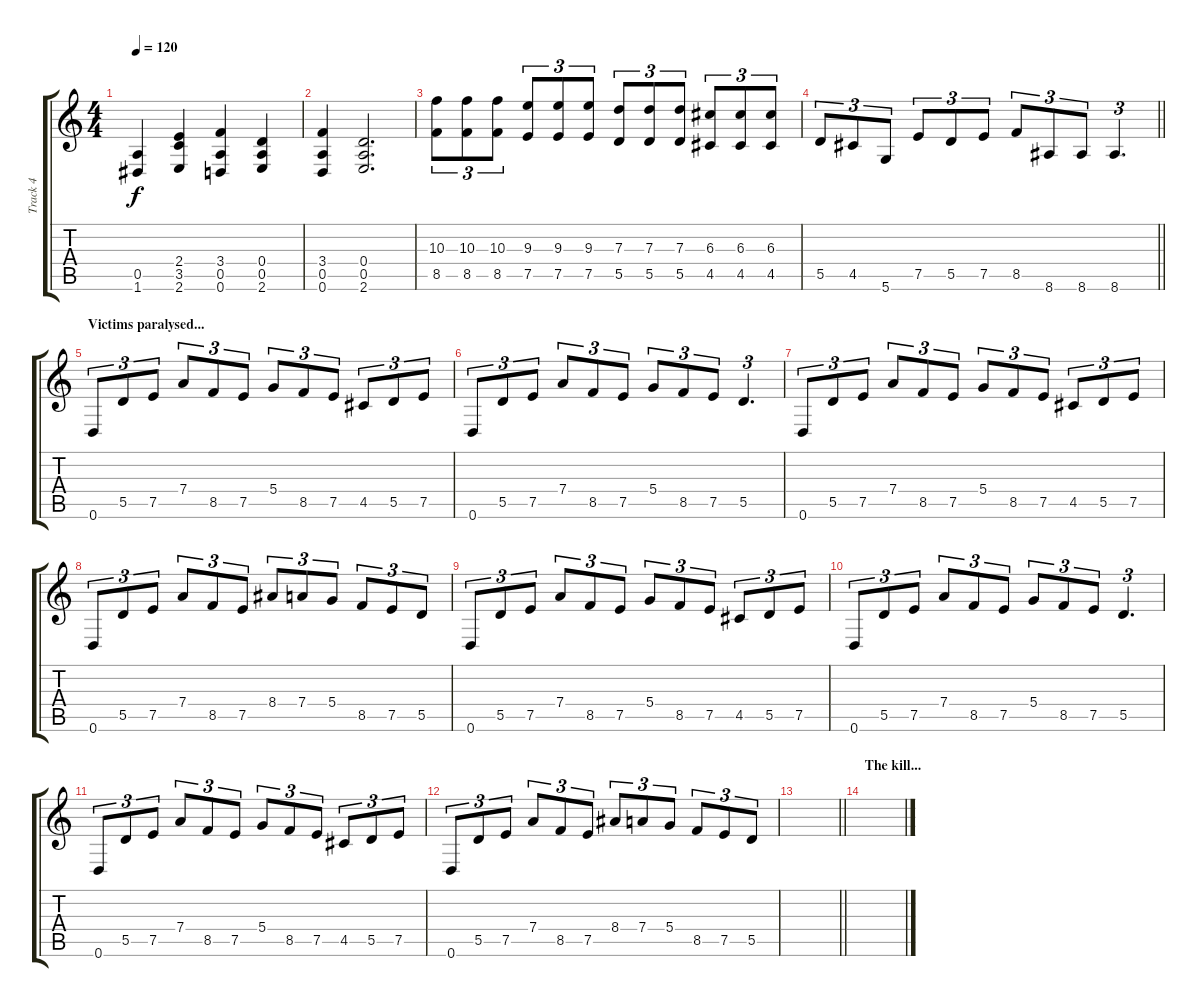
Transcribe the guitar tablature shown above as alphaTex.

\track ("Track 4" "Track 4") {instrument distortionguitar}
\staff {score tabs}
\tuning (E4 B3 G3 D3 A2 D2) {hide}
\ts (4 4)
\tempo 120
\clef g2
\ks c
(0.5 1.6).4{dy f} (2.4 3.5 2.6).4 (3.4 0.5 0.6).4 (0.4 0.5 2.6).4 |
(3.4 0.5 0.6).4 (0.4 0.5 2.6).2{d} |
(10.3 8.5).8{tu (3 2)} (10.3 8.5).8{tu (3 2)} (10.3 8.5).8{tu (3 2)} (9.3 7.5).8{tu (3 2)} (9.3 7.5).8{tu (3 2)} (9.3 7.5).8{tu (3 2)} (7.3 5.5).8{tu (3 2)} (7.3 5.5).8{tu (3 2)} (7.3 5.5).8{tu (3 2)} (6.3 4.5).8{tu (3 2)} (6.3 4.5).8{tu (3 2)} (6.3 4.5).8{tu (3 2)} |
\barLineRight lightlight
5.5.8{tu (3 2)} 4.5.8{tu (3 2)} 5.6.8{tu (3 2)} 7.5.8{tu (3 2)} 5.5.8{tu (3 2)} 7.5.8{tu (3 2)} 8.5.8{tu (3 2)} 8.6.8{tu (3 2)} 8.6.8{tu (3 2)} 8.6.4{d tu (3 2)} |
\section ("" "Victims paralysed...")
0.6.8{tu (3 2)} 5.5.8{tu (3 2)} 7.5.8{tu (3 2)} 7.4.8{tu (3 2)} 8.5.8{tu (3 2)} 7.5.8{tu (3 2)} 5.4.8{tu (3 2)} 8.5.8{tu (3 2)} 7.5.8{tu (3 2)} 4.5.8{tu (3 2)} 5.5.8{tu (3 2)} 7.5.8{tu (3 2)} |
0.6.8{tu (3 2)} 5.5.8{tu (3 2)} 7.5.8{tu (3 2)} 7.4.8{tu (3 2)} 8.5.8{tu (3 2)} 7.5.8{tu (3 2)} 5.4.8{tu (3 2)} 8.5.8{tu (3 2)} 7.5.8{tu (3 2)} 5.5.4{d tu (3 2)} |
0.6.8{tu (3 2)} 5.5.8{tu (3 2)} 7.5.8{tu (3 2)} 7.4.8{tu (3 2)} 8.5.8{tu (3 2)} 7.5.8{tu (3 2)} 5.4.8{tu (3 2)} 8.5.8{tu (3 2)} 7.5.8{tu (3 2)} 4.5.8{tu (3 2)} 5.5.8{tu (3 2)} 7.5.8{tu (3 2)} |
0.6.8{tu (3 2)} 5.5.8{tu (3 2)} 7.5.8{tu (3 2)} 7.4.8{tu (3 2)} 8.5.8{tu (3 2)} 7.5.8{tu (3 2)} 8.4.8{tu (3 2)} 7.4.8{tu (3 2)} 5.4.8{tu (3 2)} 8.5.8{tu (3 2)} 7.5.8{tu (3 2)} 5.5.8{tu (3 2)} |
0.6.8{tu (3 2)} 5.5.8{tu (3 2)} 7.5.8{tu (3 2)} 7.4.8{tu (3 2)} 8.5.8{tu (3 2)} 7.5.8{tu (3 2)} 5.4.8{tu (3 2)} 8.5.8{tu (3 2)} 7.5.8{tu (3 2)} 4.5.8{tu (3 2)} 5.5.8{tu (3 2)} 7.5.8{tu (3 2)} |
0.6.8{tu (3 2)} 5.5.8{tu (3 2)} 7.5.8{tu (3 2)} 7.4.8{tu (3 2)} 8.5.8{tu (3 2)} 7.5.8{tu (3 2)} 5.4.8{tu (3 2)} 8.5.8{tu (3 2)} 7.5.8{tu (3 2)} 5.5.4{d tu (3 2)} |
0.6.8{tu (3 2)} 5.5.8{tu (3 2)} 7.5.8{tu (3 2)} 7.4.8{tu (3 2)} 8.5.8{tu (3 2)} 7.5.8{tu (3 2)} 5.4.8{tu (3 2)} 8.5.8{tu (3 2)} 7.5.8{tu (3 2)} 4.5.8{tu (3 2)} 5.5.8{tu (3 2)} 7.5.8{tu (3 2)} |
0.6.8{tu (3 2)} 5.5.8{tu (3 2)} 7.5.8{tu (3 2)} 7.4.8{tu (3 2)} 8.5.8{tu (3 2)} 7.5.8{tu (3 2)} 8.4.8{tu (3 2)} 7.4.8{tu (3 2)} 5.4.8{tu (3 2)} 8.5.8{tu (3 2)} 7.5.8{tu (3 2)} 5.5.8{tu (3 2)} |
\barLineRight lightlight
|
\section ("" "The kill...")
